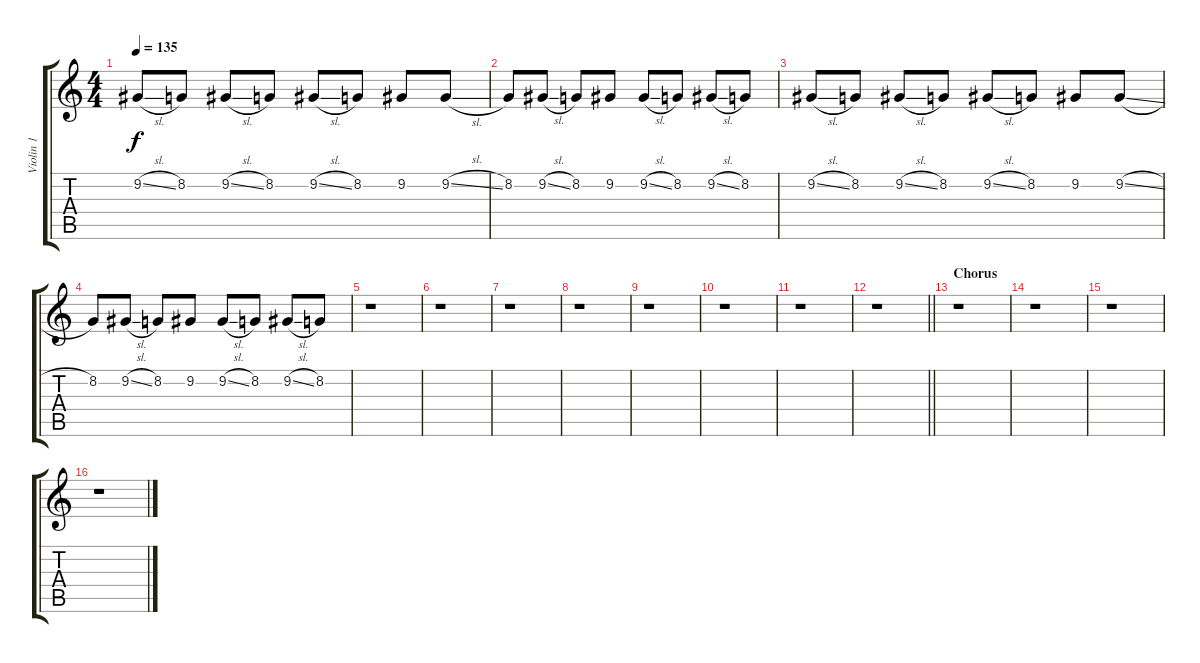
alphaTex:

\track ("Violin 1" "Violin 1") {instrument viola}
\staff {score tabs}
\tuning (E4 B3 G3 D3 A2 E2) {hide}
\ts (4 4)
\tempo 135
\clef g2
\ks c
9.2{sl}.8{dy f} 8.2.8 9.2{sl}.8 8.2.8 9.2{sl}.8 8.2.8 9.2.8 9.2{sl}.8 |
8.2.8 9.2{sl}.8 8.2.8 9.2.8 9.2{sl}.8 8.2.8 9.2{sl}.8 8.2.8 |
9.2{sl}.8 8.2.8 9.2{sl}.8 8.2.8 9.2{sl}.8 8.2.8 9.2.8 9.2{sl}.8 |
8.2.8 9.2{sl}.8 8.2.8 9.2.8 9.2{sl}.8 8.2.8 9.2{sl}.8 8.2.8 |
r.1 |
r.1 |
r.1 |
r.1 |
r.1 |
r.1 |
r.1 |
\barLineRight lightlight
r.1 |
\section ("" "Chorus")
r.1 |
r.1 |
r.1 |
r.1
